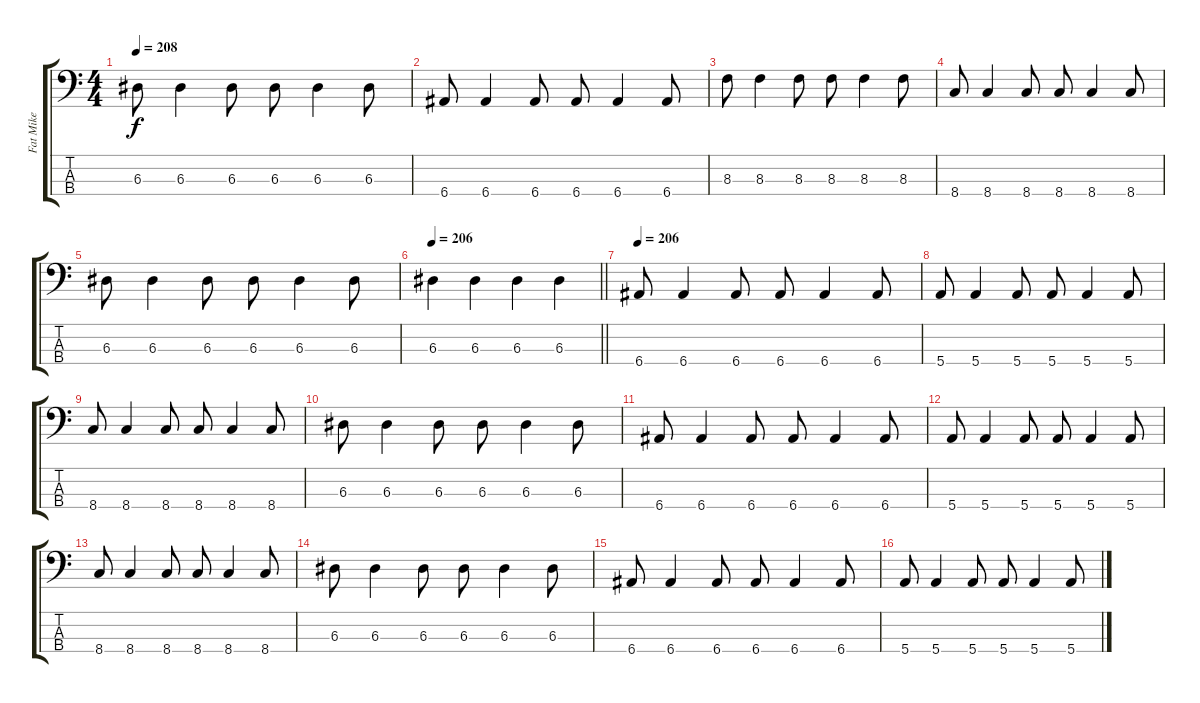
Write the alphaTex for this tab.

\track ("Fat Mike" "Fat Mike") {instrument electricbasspick}
\staff {score tabs}
\tuning (G2 D2 A1 E1) {hide}
\ts (4 4)
\tempo 208
\clef f4
\ks c
6.3.8{dy f} 6.3.4 6.3.8 6.3.8 6.3.4 6.3.8 |
6.4.8 6.4.4 6.4.8 6.4.8 6.4.4 6.4.8 |
8.3.8 8.3.4 8.3.8 8.3.8 8.3.4 8.3.8 |
8.4.8 8.4.4 8.4.8 8.4.8 8.4.4 8.4.8 |
6.3.8 6.3.4 6.3.8 6.3.8 6.3.4 6.3.8 |
\tempo 206
\barLineRight lightlight
6.3.4 6.3.4 6.3.4 6.3.4 |
\section ("" "")
\tempo 206
6.4.8 6.4.4 6.4.8 6.4.8 6.4.4 6.4.8 |
5.4.8 5.4.4 5.4.8 5.4.8 5.4.4 5.4.8 |
8.4.8 8.4.4 8.4.8 8.4.8 8.4.4 8.4.8 |
6.3.8 6.3.4 6.3.8 6.3.8 6.3.4 6.3.8 |
6.4.8 6.4.4 6.4.8 6.4.8 6.4.4 6.4.8 |
5.4.8 5.4.4 5.4.8 5.4.8 5.4.4 5.4.8 |
8.4.8 8.4.4 8.4.8 8.4.8 8.4.4 8.4.8 |
6.3.8 6.3.4 6.3.8 6.3.8 6.3.4 6.3.8 |
6.4.8 6.4.4 6.4.8 6.4.8 6.4.4 6.4.8 |
5.4.8 5.4.4 5.4.8 5.4.8 5.4.4 5.4.8
